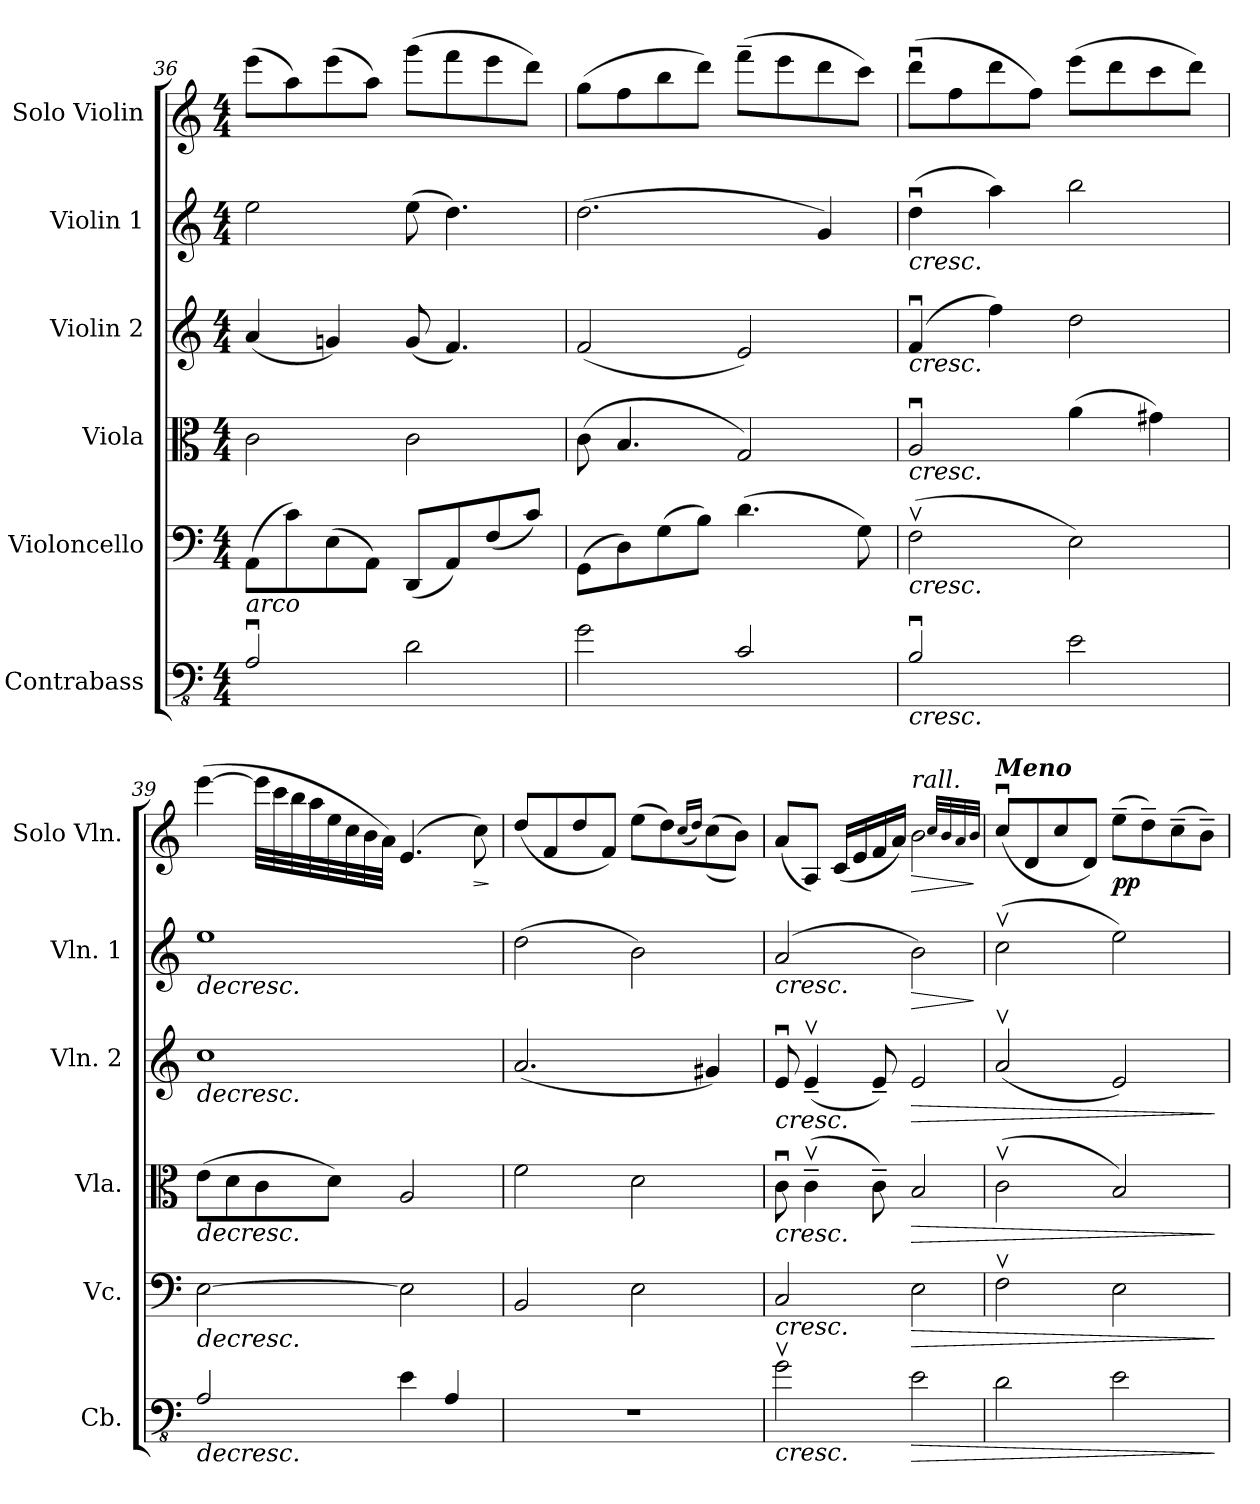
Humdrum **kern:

**kern	**dynam	**kern	**dynam	**kern	**dynam	**kern	**dynam	**kern	**dynam	**kern	**dynam
*part6	*part6	*part5	*part5	*part4	*part4	*part3	*part3	*part2	*part2	*part1	*part1
*staff6	*staff6	*staff5	*staff5	*staff4	*staff4	*staff3	*staff3	*staff2	*staff2	*staff1	*staff1
*I"Contrabass	*	*I"Violoncello	*	*I"Viola	*	*I"Violin 2	*	*I"Violin 1	*	*I"Solo Violin	*
*I'Cb.	*	*I'Vc.	*	*I'Vla.	*	*I'Vln. 2	*	*I'Vln. 1	*	*I'Solo Vln.	*
!!LO:PB:g=z
*clefFv4	*	*clefF4	*	*clefC3	*	*clefG2	*	*clefG2	*	*clefG2	*
*ITrd7c12	*	*	*	*	*	*	*	*	*	*	*
*k[]	*	*k[]	*	*k[]	*	*k[]	*	*k[]	*	*k[]	*
*M4/4	*	*M4/4	*	*M4/4	*	*M4/4	*	*M4/4	*	*M4/4	*
=36	=36	=36	=36	=36	=36	=36	=36	=36	=36	=36	=36
!LO:TX:a:i:t=arco	!	!	!	!	!	!	!	!	!	!	!
2AAAu/	.	(8AA\L	.	2c\	.	(4a/	.	2ee\	.	(8eee\L	.
.	.	8c\)	.	.	.	.	.	.	.	8aa\)	.
.	.	(8E\	.	.	.	4gn/)	.	.	.	(8eee\	.
.	.	8AA\J)	.	.	.	.	.	.	.	8aa\J)	.
2DD\	.	(8DD/L	.	2c\	.	(8g/	.	(8ee\	.	(8ggg\L	.
.	.	8AA/)	.	.	.	4.f/)	.	4.dd\)	.	8fff\	.
.	.	(8F/	.	.	.	.	.	.	.	8eee\	.
.	.	8c/J)	.	.	.	.	.	.	.	8ddd\J)	.
=37	=37	=37	=37	=37	=37	=37	=37	=37	=37	=37	=37
2GG\	.	(8GG\L	.	(8c\	.	(2f/	.	(2.dd\	.	(8gg\L	.
.	.	8D\)	.	4.B/	.	.	.	.	.	8ff\	.
.	.	(8G\	.	.	.	.	.	.	.	8bb\	.
.	.	8B\J)	.	.	.	.	.	.	.	8ddd\J)	.
2CC/	.	(4.d\	.	2G/)	.	2e/)	.	.	.	(8fff~\L	.
.	.	.	.	.	.	.	.	.	.	8eee\	.
.	.	.	.	.	.	.	.	4g/)	.	8ddd\	.
.	.	8G\)	.	.	.	.	.	.	.	8ccc\J)	.
=38	=38	=38	=38	=38	=38	=38	=38	=38	=38	=38	=38
!	!LO:HP:b	!	!LO:HP:b	!	!LO:HP:b	!	!LO:HP:b	!	!LO:HP:b	!	!
2BBBu/	<	(2Fv\	<	2Au/	<	(4fu/	<	(4ddu\	<	(8dddu\L	.
.	.	.	.	.	.	.	.	.	.	8ff\	.
.	.	.	.	.	.	4ff\)	.	4aa\)	.	8ddd\	.
.	.	.	.	.	.	.	.	.	.	8ff\J)	.
2EE\	.	2E\)	.	(4a\	.	2dd\	.	2bb\	.	(8eee\L	.
.	.	.	.	.	.	.	.	.	.	8ddd\	.
.	.	.	.	4g#X\)	.	.	.	.	.	8ccc\	.
.	.	.	.	.	.	.	.	.	.	8ddd\J)	.
=39	=39	=39	=39	=39	=39	=39	=39	=39	=39	=39	=39
!	!LO:HP:b	!	!LO:HP:b	!	!LO:HP:b	!	!LO:HP:b	!	!LO:HP:b	!	!
2AAA/	>	[2E\	>	(8e\L	>	1cc	>	1ee	>	([4eee\	.
.	.	.	.	8d\	.	.	.	.	.	.	.
.	.	.	.	8c\	.	.	.	.	.	32eee\LLL]	.
.	.	.	.	.	.	.	.	.	.	32ccc\	.
.	.	.	.	.	.	.	.	.	.	32bb\	.
.	.	.	.	.	.	.	.	.	.	32aa\	.
.	.	.	.	8d\J)	.	.	.	.	.	32ee\	.
.	.	.	.	.	.	.	.	.	.	32cc\	.
.	.	.	.	.	.	.	.	.	.	32b\	.
.	.	.	.	.	.	.	.	.	.	32a\JJJ)	.
4EE\	.	2E\]	.	2A/	.	.	.	.	.	(4.e/	.
4AAA/	.	.	.	.	.	.	.	.	.	.	.
!	!	!	!	!	!	!	!	!	!	!	!LO:HP:b
.	.	.	.	.	.	.	.	.	.	8cc\)	>
.	[	.	[	.	[	.	[	.	[	.	]
!!LO:LB:g=z
=40	=40	=40	=40	=40	=40	=40	=40	=40	=40	=40	=40
1r	.	2BB/	.	2f\	.	(2.a/	.	(2dd\	.	(8dd/L	.
.	.	.	.	.	.	.	.	.	.	8f/	.
.	.	.	.	.	.	.	.	.	.	8dd/	.
.	.	.	.	.	.	.	.	.	.	8f/J)	.
.	.	2E\	.	2d\	.	.	.	2b\)	.	(8ee\L	.
.	.	.	.	.	.	.	.	.	.	8dd\)	.
.	.	.	.	.	.	.	.	.	.	(16qcc/LL	.
.	.	.	.	.	.	.	.	.	.	16qdd/JJ)	.
.	.	.	.	.	.	4g#X/)	.	.	.	((8cc\	.
.	.	.	.	.	.	.	.	.	.	8b\J))	.
=41	=41	=41	=41	=41	=41	=41	=41	=41	=41	=41	=41
!	!LO:HP:b	!	!LO:HP:b	!	!LO:HP:b	!	!LO:HP:b	!	!LO:HP:b	!	!
2GGv\	<	2C/	<	8cu\	<	8eu/	<	(2a/	<	(8a/L	.
.	.	.	.	(4cv~\	.	(4ev~/	.	.	.	8A/J)	.
.	.	.	.	.	.	.	.	.	.	(16c/LL	.
.	.	.	.	.	.	.	.	.	.	16e/	.
.	.	.	.	8c~\)	.	8e~/)	.	.	.	16f/	.
.	.	.	.	.	.	.	.	.	.	16a/JJ)	.
!	!	!	!	!	!	!	!	!	!	!LO:TX:a:i:t=rall.	!
!	!LO:HP:n=1:b	!	!LO:HP:n=1:b	!	!LO:HP:n=1:b	!	!LO:HP:n=1:b	!	!LO:HP:b	!	!LO:HP:b
2EE\	] >	2E\	] >	2B/	] >	2e/	] >	2b\)	>	2b\	>
.	.	.	.	.	.	.	.	.	.	32qcc/LLL	.
.	.	.	.	.	.	.	.	.	.	32qb/	.
.	.	.	.	.	.	.	.	.	.	32qa/	.
.	.	.	.	.	.	.	.	.	.	32qb/JJJ	.
.	[	.	[	.	[	.	[	.	] ]	.	]
=42	=42	=42	=42	=42	=42	=42	=42	=42	=42	=42	=42
!	!	!	!	!	!	!	!	!	!	!LO:TX:a:Bi:t=Meno	!
2DD\	.	2Fv\	.	(2cv\	.	(2av/	.	(2ccv\	.	(8ccu/L	.
.	.	.	.	.	.	.	.	.	.	8d/	.
.	.	.	.	.	.	.	.	.	.	8cc/	.
.	.	.	.	.	.	.	.	.	.	8d/J)	.
!	!	!	!	!	!	!	!	!	!	!	!LO:DY:b
2EE\	.	2E\	.	2B/)	.	2e/)	.	2ee\)	.	(8ee~\L	pp
.	.	.	.	.	.	.	.	.	.	8dd~\)	.
.	.	.	.	.	.	.	.	.	.	(8cc~\	.
.	.	.	.	.	.	.	.	.	.	8b~\J)	.
.	]	.	]	.	]	.	]	.	[	.	.
=	=	=	=	=	=	=	=	=	=	=	=
*-	*-	*-	*-	*-	*-	*-	*-	*-	*-	*-	*-
